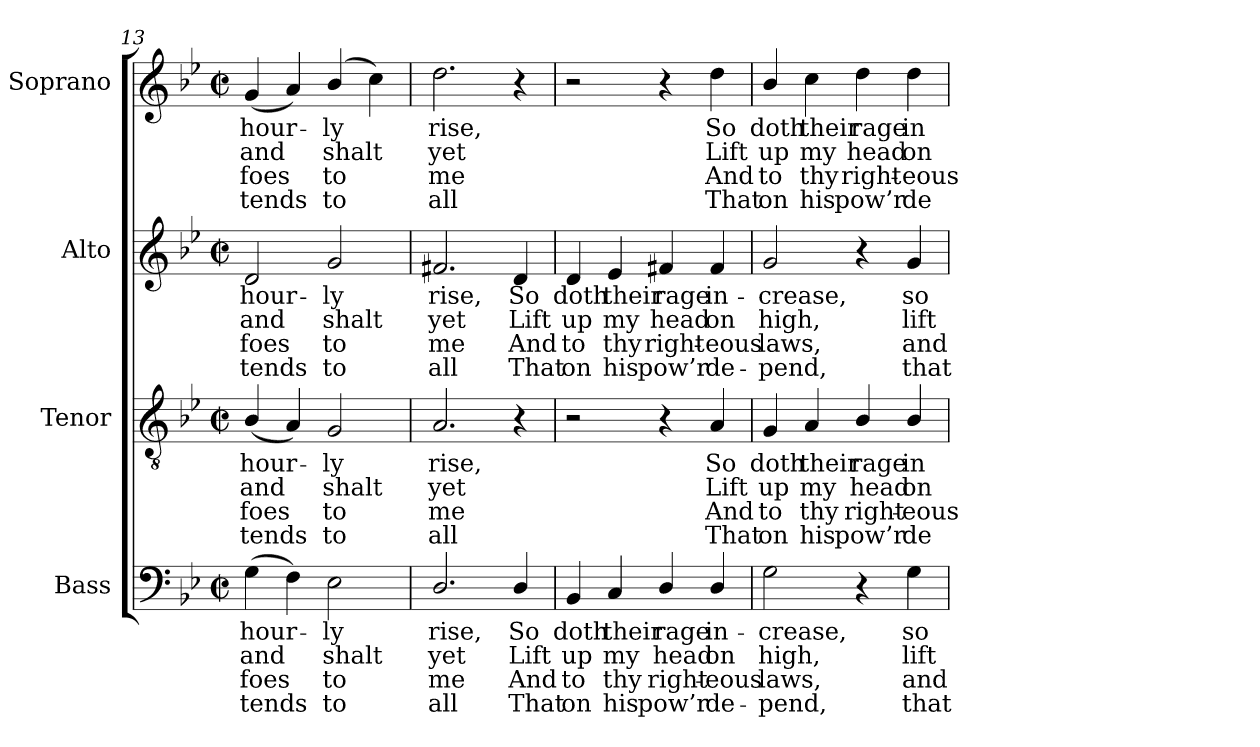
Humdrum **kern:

**kern	**text	**text	**text	**text	**kern	**text	**text	**text	**text	**kern	**text	**text	**text	**text	**kern	**text	**text	**text	**text
*part4	*part4	*part4	*part4	*part4	*part3	*part3	*part3	*part3	*part3	*part2	*part2	*part2	*part2	*part2	*part1	*part1	*part1	*part1	*part1
*staff4	*staff4	*staff4	*staff4	*staff4	*staff3	*staff3	*staff3	*staff3	*staff3	*staff2	*staff2	*staff2	*staff2	*staff2	*staff1	*staff1	*staff1	*staff1	*staff1
*I"Bass	*	*	*	*	*I"Tenor	*	*	*	*	*I"Alto	*	*	*	*	*I"Soprano	*	*	*	*
*I'B.	*	*	*	*	*I'T.	*	*	*	*	*I'A.	*	*	*	*	*I'S.	*	*	*	*
*clefF4	*	*	*	*	*clefGv2	*	*	*	*	*clefG2	*	*	*	*	*clefG2	*	*	*	*
*	*	*	*	*	*ITrd7c12	*	*	*	*	*	*	*	*	*	*	*	*	*	*
*k[b-e-]	*	*	*	*	*k[b-e-]	*	*	*	*	*k[b-e-]	*	*	*	*	*k[b-e-]	*	*	*	*
*g:	*	*	*	*	*g:	*	*	*	*	*g:	*	*	*	*	*g:	*	*	*	*
*M2/2	*	*	*	*	*M2/2	*	*	*	*	*M2/2	*	*	*	*	*M2/2	*	*	*	*
*met(c|)	*	*	*	*	*met(c|)	*	*	*	*	*met(c|)	*	*	*	*	*met(c|)	*	*	*	*
=13	=13	=13	=13	=13	=13	=13	=13	=13	=13	=13	=13	=13	=13	=13	=13	=13	=13	=13	=13
!	!LO:LY:b:color=#000000	!LO:LY:b:color=#000000	!LO:LY:b:color=#000000	!LO:LY:b:color=#000000	!	!	!	!	!	!	!	!	!	!	!	!	!	!	!
!	!	!	!	!	!	!LO:LY:b:color=#000000	!LO:LY:b:color=#000000	!LO:LY:b:color=#000000	!LO:LY:b:color=#000000	!	!	!	!	!	!	!	!	!	!
!	!	!	!	!	!	!	!	!	!	!	!LO:LY:b:color=#000000	!LO:LY:b:color=#000000	!LO:LY:b:color=#000000	!LO:LY:b:color=#000000	!	!	!	!	!
!	!	!	!	!	!	!	!	!	!	!	!	!	!	!	!	!LO:LY:b:color=#000000	!LO:LY:b:color=#000000	!LO:LY:b:color=#000000	!LO:LY:b:color=#000000
(4Gi\	hour-	and	-foes	tends	(4BB-i/	hour-	and	-foes	tends	2di/	hour-	and	-foes	tends	(4gi/	hour-	and	-foes	tends
4Fi\)	.	.	.	.	4AAi/)	.	.	.	.	.	.	.	.	.	4ai/)	.	.	.	.
!	!LO:LY:b:color=#000000	!LO:LY:b:color=#000000	!LO:LY:b:color=#000000	!LO:LY:b:color=#000000	!	!	!	!	!	!	!	!	!	!	!	!	!	!	!
!	!	!	!	!	!	!LO:LY:b:color=#000000	!LO:LY:b:color=#000000	!LO:LY:b:color=#000000	!LO:LY:b:color=#000000	!	!	!	!	!	!	!	!	!	!
!	!	!	!	!	!	!	!	!	!	!	!LO:LY:b:color=#000000	!LO:LY:b:color=#000000	!LO:LY:b:color=#000000	!LO:LY:b:color=#000000	!	!	!	!	!
!	!	!	!	!	!	!	!	!	!	!	!	!	!	!	!	!LO:LY:b:color=#000000	!LO:LY:b:color=#000000	!LO:LY:b:color=#000000	!LO:LY:b:color=#000000
2E-i\	-ly	shalt	to	to	2GGi/	-ly	shalt	to	to	2gi/	-ly	shalt	to	to	(4b-i/	-ly	shalt	to	to
.	.	.	.	.	.	.	.	.	.	.	.	.	.	.	4cci\)	.	.	.	.
=14	=14	=14	=14	=14	=14	=14	=14	=14	=14	=14	=14	=14	=14	=14	=14	=14	=14	=14	=14
!	!LO:LY:b:color=#000000	!LO:LY:b:color=#000000	!LO:LY:b:color=#000000	!LO:LY:b:color=#000000	!	!	!	!	!	!	!	!	!	!	!	!	!	!	!
!	!	!	!	!	!	!LO:LY:b:color=#000000	!LO:LY:b:color=#000000	!LO:LY:b:color=#000000	!LO:LY:b:color=#000000	!	!	!	!	!	!	!	!	!	!
!	!	!	!	!	!	!	!	!	!	!	!LO:LY:b:color=#000000	!LO:LY:b:color=#000000	!LO:LY:b:color=#000000	!LO:LY:b:color=#000000	!	!	!	!	!
!	!	!	!	!	!	!	!	!	!	!	!	!	!	!	!	!LO:LY:b:color=#000000	!LO:LY:b:color=#000000	!LO:LY:b:color=#000000	!LO:LY:b:color=#000000
2.Di/	rise,	yet	me	all	2.AAi/	rise,	yet	me	all	2.f#Xi/	rise,	yet	me	all	2.ddi\	rise,	yet	me	all
!	!LO:LY:b:color=#000000	!LO:LY:b:color=#000000	!LO:LY:b:color=#000000	!LO:LY:b:color=#000000	!	!	!	!	!	!	!	!	!	!	!	!	!	!	!
!	!	!	!	!	!	!	!	!	!	!	!LO:LY:b:color=#000000	!LO:LY:b:color=#000000	!LO:LY:b:color=#000000	!LO:LY:b:color=#000000	!	!	!	!	!
4Di/	So	Lift	And	That	4r	.	.	.	.	4di/	So	Lift	And	That	4r	.	.	.	.
!!LO:PB:g=z
=15	=15	=15	=15	=15	=15	=15	=15	=15	=15	=15	=15	=15	=15	=15	=15	=15	=15	=15	=15
!	!LO:LY:b:color=#000000	!LO:LY:b:color=#000000	!LO:LY:b:color=#000000	!LO:LY:b:color=#000000	!	!	!	!	!	!	!	!	!	!	!	!	!	!	!
!	!	!	!	!	!	!	!	!	!	!	!LO:LY:b:color=#000000	!LO:LY:b:color=#000000	!LO:LY:b:color=#000000	!LO:LY:b:color=#000000	!	!	!	!	!
4BB-i/	doth	up	to	on	2r	.	.	.	.	4di/	doth	up	to	on	2r	.	.	.	.
!	!LO:LY:b:color=#000000	!LO:LY:b:color=#000000	!LO:LY:b:color=#000000	!LO:LY:b:color=#000000	!	!	!	!	!	!	!	!	!	!	!	!	!	!	!
!	!	!	!	!	!	!	!	!	!	!	!LO:LY:b:color=#000000	!LO:LY:b:color=#000000	!LO:LY:b:color=#000000	!LO:LY:b:color=#000000	!	!	!	!	!
4Ci/	their	my	thy	his	.	.	.	.	.	4e-i/	their	my	thy	his	.	.	.	.	.
!	!LO:LY:b:color=#000000	!LO:LY:b:color=#000000	!LO:LY:b:color=#000000	!LO:LY:b:color=#000000	!	!	!	!	!	!	!	!	!	!	!	!	!	!	!
!	!	!	!	!	!	!	!	!	!	!	!LO:LY:b:color=#000000	!LO:LY:b:color=#000000	!LO:LY:b:color=#000000	!LO:LY:b:color=#000000	!	!	!	!	!
4Di/	rage	head	right-	-pow’r	4r	.	.	.	.	4f#Xi/	rage	head	right-	-pow’r	4r	.	.	.	.
!	!LO:LY:b:color=#000000	!LO:LY:b:color=#000000	!LO:LY:b:color=#000000	!LO:LY:b:color=#000000	!	!	!	!	!	!	!	!	!	!	!	!	!	!	!
!	!	!	!	!	!	!LO:LY:b:color=#000000	!LO:LY:b:color=#000000	!LO:LY:b:color=#000000	!LO:LY:b:color=#000000	!	!	!	!	!	!	!	!	!	!
!	!	!	!	!	!	!	!	!	!	!	!LO:LY:b:color=#000000	!LO:LY:b:color=#000000	!LO:LY:b:color=#000000	!LO:LY:b:color=#000000	!	!	!	!	!
!	!	!	!	!	!	!	!	!	!	!	!	!	!	!	!	!LO:LY:b:color=#000000	!LO:LY:b:color=#000000	!LO:LY:b:color=#000000	!LO:LY:b:color=#000000
4Di/	in-	on	eous	de-	4AAi/	So	Lift	And	That	4f#i/	in-	on	eous	de-	4ddi\	So	Lift	And	That
=16	=16	=16	=16	=16	=16	=16	=16	=16	=16	=16	=16	=16	=16	=16	=16	=16	=16	=16	=16
!	!LO:LY:b:color=#000000	!LO:LY:b:color=#000000	!LO:LY:b:color=#000000	!LO:LY:b:color=#000000	!	!	!	!	!	!	!	!	!	!	!	!	!	!	!
!	!	!	!	!	!	!LO:LY:b:color=#000000	!LO:LY:b:color=#000000	!LO:LY:b:color=#000000	!LO:LY:b:color=#000000	!	!	!	!	!	!	!	!	!	!
!	!	!	!	!	!	!	!	!	!	!	!LO:LY:b:color=#000000	!LO:LY:b:color=#000000	!LO:LY:b:color=#000000	!LO:LY:b:color=#000000	!	!	!	!	!
!	!	!	!	!	!	!	!	!	!	!	!	!	!	!	!	!LO:LY:b:color=#000000	!LO:LY:b:color=#000000	!LO:LY:b:color=#000000	!LO:LY:b:color=#000000
2Gi\	-crease,	high,	-laws,	pend,	4GGi/	doth	up	to	on	2gi/	-crease,	high,	-laws,	pend,	4b-i/	doth	up	to	on
!	!	!	!	!	!	!LO:LY:b:color=#000000	!LO:LY:b:color=#000000	!LO:LY:b:color=#000000	!LO:LY:b:color=#000000	!	!	!	!	!	!	!	!	!	!
!	!	!	!	!	!	!	!	!	!	!	!	!	!	!	!	!LO:LY:b:color=#000000	!LO:LY:b:color=#000000	!LO:LY:b:color=#000000	!LO:LY:b:color=#000000
.	.	.	.	.	4AAi/	their	my	thy	his	.	.	.	.	.	4cci\	their	my	thy	his
!	!	!	!	!	!	!LO:LY:b:color=#000000	!LO:LY:b:color=#000000	!LO:LY:b:color=#000000	!LO:LY:b:color=#000000	!	!	!	!	!	!	!	!	!	!
!	!	!	!	!	!	!	!	!	!	!	!	!	!	!	!	!LO:LY:b:color=#000000	!LO:LY:b:color=#000000	!LO:LY:b:color=#000000	!LO:LY:b:color=#000000
4r	.	.	.	.	4BB-i/	rage	head	right-	-pow’r	4r	.	.	.	.	4ddi\	rage	head	right-	-pow’r
!	!LO:LY:b:color=#000000	!LO:LY:b:color=#000000	!LO:LY:b:color=#000000	!LO:LY:b:color=#000000	!	!	!	!	!	!	!	!	!	!	!	!	!	!	!
!	!	!	!	!	!	!LO:LY:b:color=#000000	!LO:LY:b:color=#000000	!LO:LY:b:color=#000000	!LO:LY:b:color=#000000	!	!	!	!	!	!	!	!	!	!
!	!	!	!	!	!	!	!	!	!	!	!LO:LY:b:color=#000000	!LO:LY:b:color=#000000	!LO:LY:b:color=#000000	!LO:LY:b:color=#000000	!	!	!	!	!
!	!	!	!	!	!	!	!	!	!	!	!	!	!	!	!	!LO:LY:b:color=#000000	!LO:LY:b:color=#000000	!LO:LY:b:color=#000000	!LO:LY:b:color=#000000
4Gi\	so	lift	and	that	4BB-i/	in-	on	eous	de-	4gi/	so	lift	and	that	4ddi\	in-	on	eous	de-
=	=	=	=	=	=	=	=	=	=	=	=	=	=	=	=	=	=	=	=
*-	*-	*-	*-	*-	*-	*-	*-	*-	*-	*-	*-	*-	*-	*-	*-	*-	*-	*-	*-
